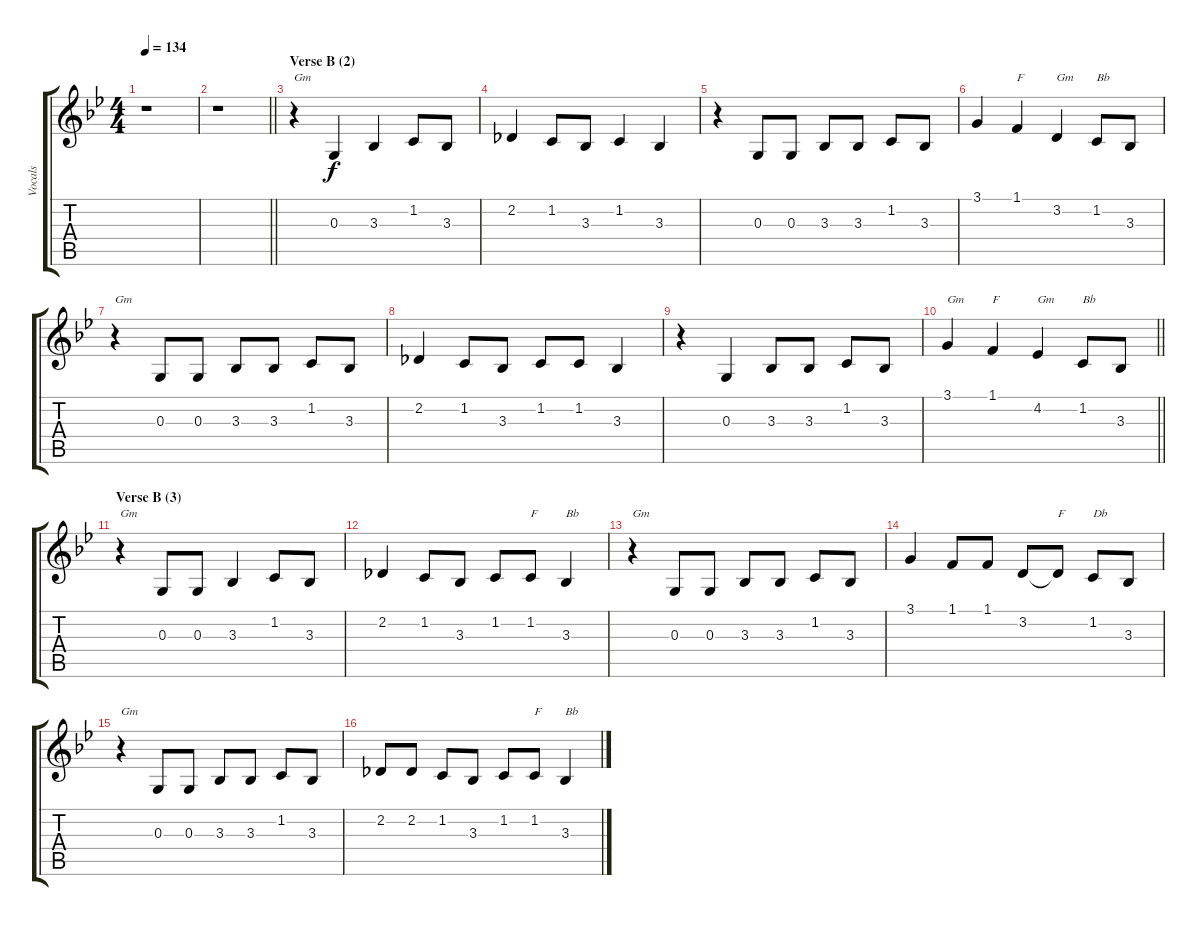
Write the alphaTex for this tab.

\track ("Vocals" "Vocals") {instrument sopranosax}
\staff {score tabs}
\tuning (E4 B3 G3 D3 A2 E2) {hide}
\ts (4 4)
\tempo 134
\clef g2
\ks gminor
r.1{dy f} |
\barLineRight lightlight
r.1 |
\section ("" "Verse B (2)")
r.4{txt "Gm"} 0.3.4 3.3.4 1.2.8 3.3.8 |
2.2.4 1.2.8 3.3.8 1.2.4 3.3.4 |
r.4 0.3.8 0.3.8 3.3.8 3.3.8 1.2.8 3.3.8 |
3.1.4 1.1.4{txt "F"} 3.2.4{txt "Gm"} 1.2.8{txt "Bb"} 3.3.8 |
r.4{txt "Gm"} 0.3.8 0.3.8 3.3.8 3.3.8 1.2.8 3.3.8 |
2.2.4 1.2.8 3.3.8 1.2.8 1.2.8 3.3.4 |
r.4 0.3.4 3.3.8 3.3.8 1.2.8 3.3.8 |
\barLineRight lightlight
3.1.4{txt "Gm"} 1.1.4{txt "F"} 4.2.4{txt "Gm"} 1.2.8{txt "Bb"} 3.3.8 |
\section ("" "Verse B (3)")
r.4{txt "Gm"} 0.3.8 0.3.8 3.3.4 1.2.8 3.3.8 |
2.2.4 1.2.8 3.3.8 1.2.8 1.2.8{txt "F"} 3.3.4{txt "Bb"} |
r.4{txt "Gm"} 0.3.8 0.3.8 3.3.8 3.3.8 1.2.8 3.3.8 |
3.1.4 1.1.8 1.1.8 3.2.8 3.2{t}.8{txt "F"} 1.2.8{txt "Db"} 3.3.8 |
r.4{txt "Gm"} 0.3.8 0.3.8 3.3.8 3.3.8 1.2.8 3.3.8 |
2.2.8 2.2.8 1.2.8 3.3.8 1.2.8 1.2.8{txt "F"} 3.3.4{txt "Bb"}
